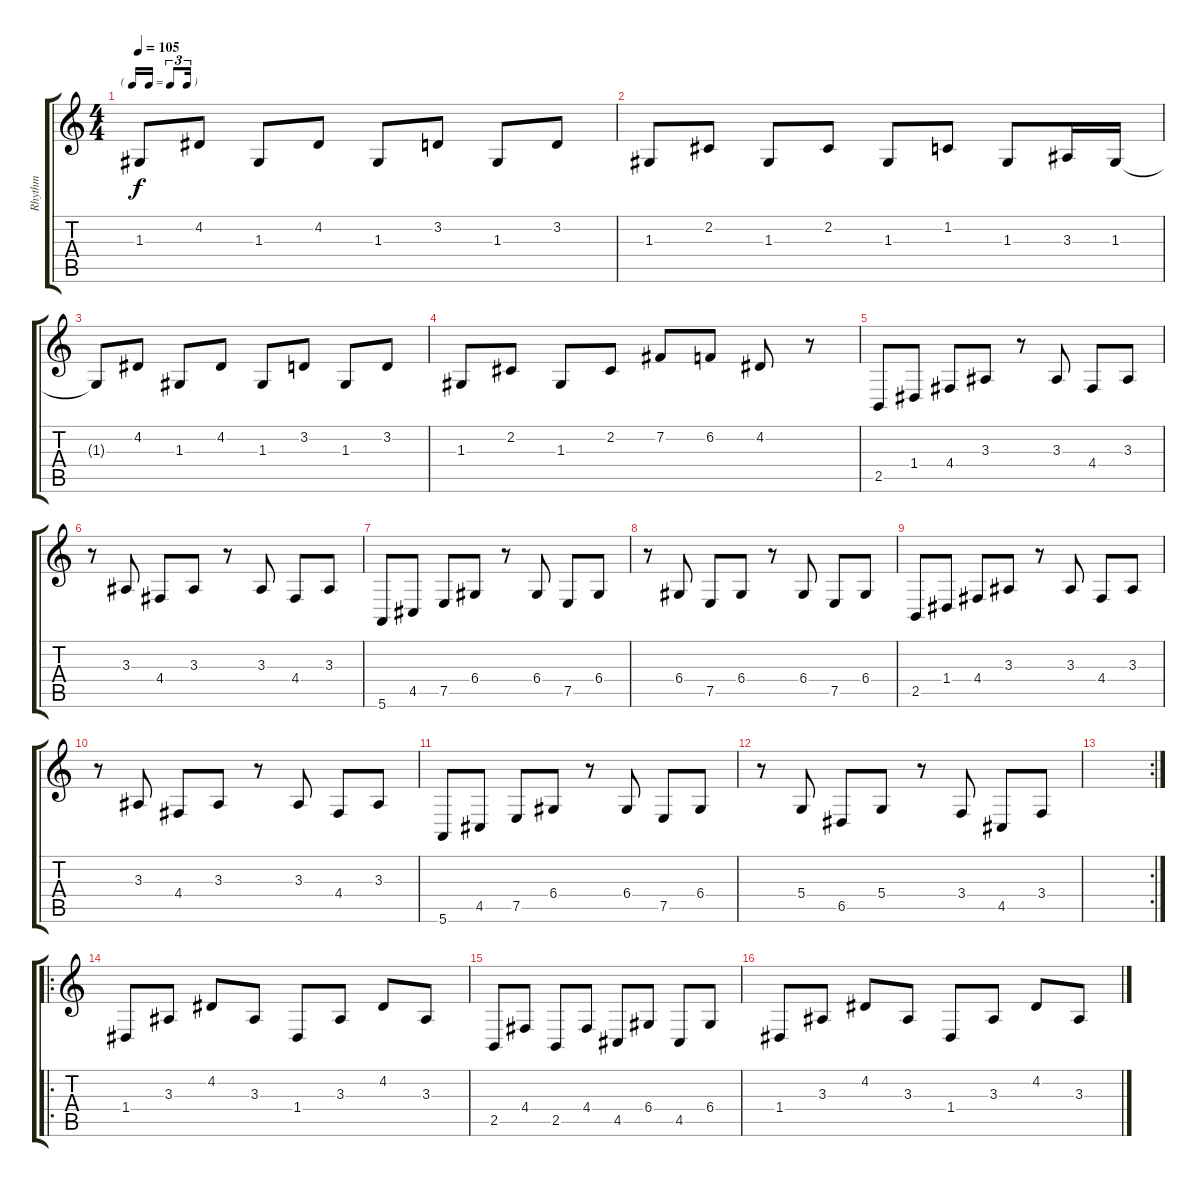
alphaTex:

\track ("Rhythm" "Rhythm") {instrument lead2sawtooth}
\staff {score tabs}
\tuning (E4 B3 G3 D3 A2 E2) {hide}
\ts (4 4)
\tf triplet16th
\tempo 105
\clef g2
\ks c
1.3.8{dy f} 4.2.8 1.3.8 4.2.8 1.3.8 3.2.8 1.3.8 3.2.8 |
1.3.8 2.2.8 1.3.8 2.2.8 1.3.8 1.2.8 1.3.8 3.3.16 1.3.16 |
1.3{t}.8 4.2.8 1.3.8 4.2.8 1.3.8 3.2.8 1.3.8 3.2.8 |
1.3.8 2.2.8 1.3.8 2.2.8 7.2.8 6.2.8 4.2.8 r.8 |
2.5.8 1.4.8 4.4.8 3.3.8 r.8 3.3.8{balance 14} 4.4.8{balance 2} 3.3.8{balance 14} |
r.8 3.3.8 4.4.8{balance 2} 3.3.8{balance 14} r.8 3.3.8 4.4.8{balance 2} 3.3.8{balance 14} |
5.6.8 4.5.8 7.5.8 6.4.8 r.8 6.4.8{balance 14} 7.5.8{balance 2} 6.4.8{balance 14} |
r.8 6.4.8 7.5.8{balance 2} 6.4.8{balance 14} r.8 6.4.8 7.5.8{balance 2} 6.4.8{balance 14} |
2.5.8 1.4.8 4.4.8 3.3.8 r.8 3.3.8{balance 14} 4.4.8{balance 2} 3.3.8{balance 14} |
r.8 3.3.8 4.4.8{balance 2} 3.3.8{balance 14} r.8 3.3.8 4.4.8{balance 2} 3.3.8{balance 14} |
5.6.8 4.5.8 7.5.8 6.4.8 r.8 6.4.8{balance 14} 7.5.8{balance 2} 6.4.8{balance 14} |
r.8 5.4.8 6.5.8{balance 2} 5.4.8{balance 14} r.8 3.4.8 4.5.8{balance 2} 3.4.8{balance 14} |
\rc 2
|
\ro
1.4.8 3.3.8 4.2.8 3.3.8 1.4.8 3.3.8 4.2.8 3.3.8 |
2.5.8 4.4.8 2.5.8 4.4.8 4.5.8 6.4.8 4.5.8 6.4.8 |
1.4.8 3.3.8 4.2.8 3.3.8 1.4.8 3.3.8 4.2.8 3.3.8
